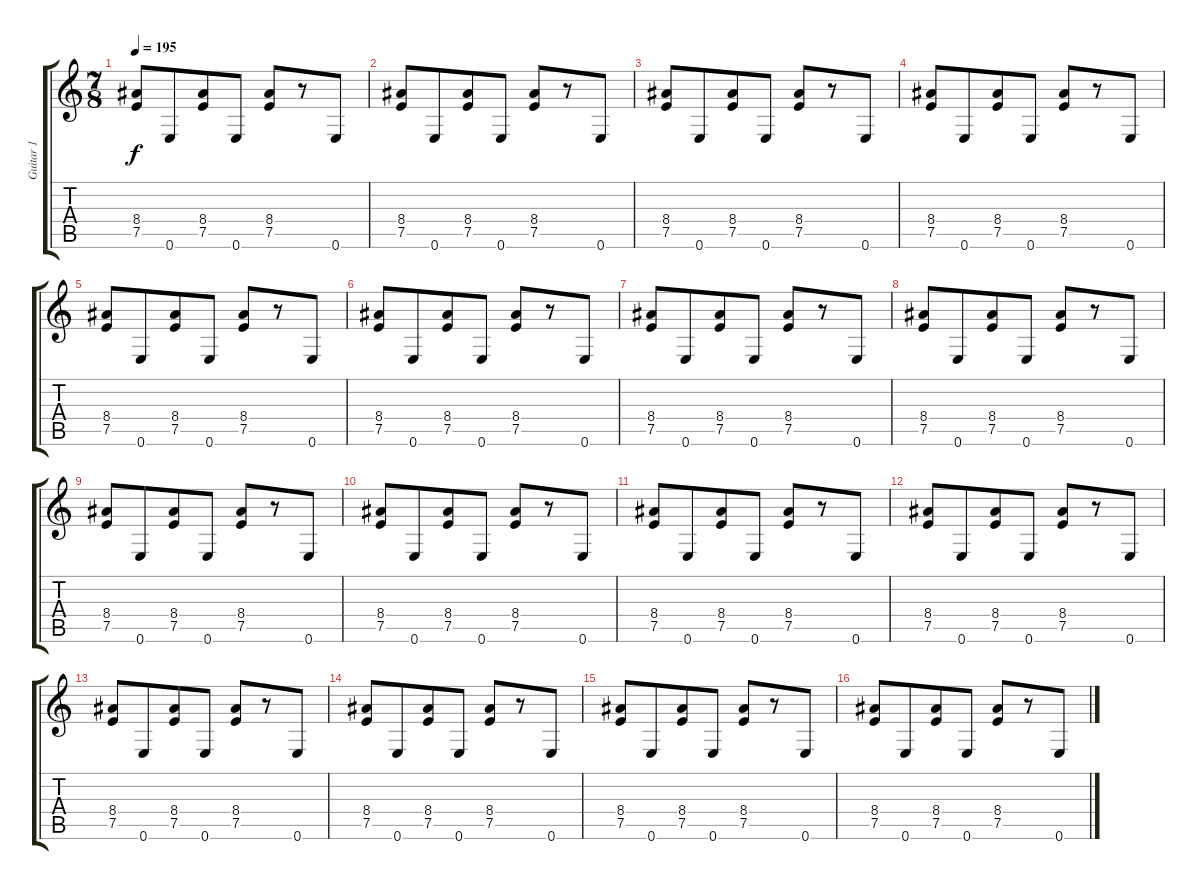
\track ("Guitar 1" "Guitar 1") {instrument distortionguitar}
\staff {score tabs}
\tuning (E4 B3 G3 D3 A2 E2) {hide}
\ts (7 8)
\tempo 195
\clef g2
\ks c
(8.4 7.5).8{dy f instrument distortionguitar} 0.6.8 (8.4 7.5).8 0.6.8 (8.4 7.5).8 r.8 0.6.8 |
(8.4 7.5).8 0.6.8 (8.4 7.5).8 0.6.8 (8.4 7.5).8 r.8 0.6.8 |
(8.4 7.5).8 0.6.8 (8.4 7.5).8 0.6.8 (8.4 7.5).8 r.8 0.6.8 |
(8.4 7.5).8 0.6.8 (8.4 7.5).8 0.6.8 (8.4 7.5).8 r.8 0.6.8 |
(8.4 7.5).8 0.6.8 (8.4 7.5).8 0.6.8 (8.4 7.5).8 r.8 0.6.8 |
(8.4 7.5).8 0.6.8 (8.4 7.5).8 0.6.8 (8.4 7.5).8 r.8 0.6.8 |
(8.4 7.5).8 0.6.8 (8.4 7.5).8 0.6.8 (8.4 7.5).8 r.8 0.6.8 |
(8.4 7.5).8 0.6.8 (8.4 7.5).8 0.6.8 (8.4 7.5).8 r.8 0.6.8 |
(8.4 7.5).8 0.6.8 (8.4 7.5).8 0.6.8 (8.4 7.5).8 r.8 0.6.8 |
(8.4 7.5).8 0.6.8 (8.4 7.5).8 0.6.8 (8.4 7.5).8 r.8 0.6.8 |
(8.4 7.5).8 0.6.8 (8.4 7.5).8 0.6.8 (8.4 7.5).8 r.8 0.6.8 |
(8.4 7.5).8 0.6.8 (8.4 7.5).8 0.6.8 (8.4 7.5).8 r.8 0.6.8 |
(8.4 7.5).8 0.6.8 (8.4 7.5).8 0.6.8 (8.4 7.5).8 r.8 0.6.8 |
(8.4 7.5).8 0.6.8 (8.4 7.5).8 0.6.8 (8.4 7.5).8 r.8 0.6.8 |
(8.4 7.5).8 0.6.8 (8.4 7.5).8 0.6.8 (8.4 7.5).8 r.8 0.6.8 |
(8.4 7.5).8 0.6.8 (8.4 7.5).8 0.6.8 (8.4 7.5).8 r.8 0.6.8
